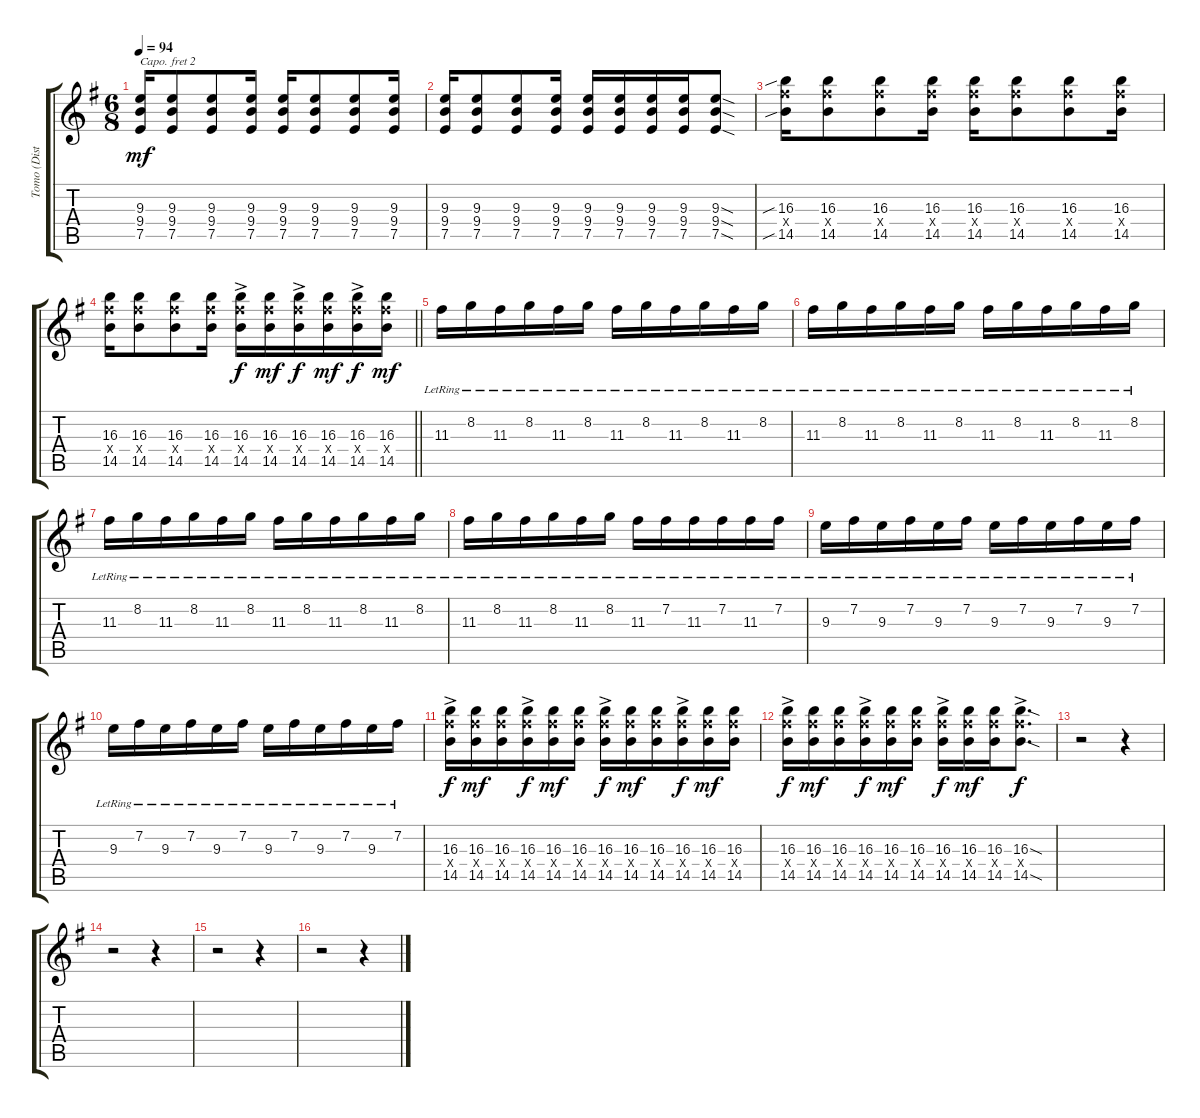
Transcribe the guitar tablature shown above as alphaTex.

\track ("Tomo (Distortion)" "Tomo (Dist") {instrument distortionguitar}
\staff {score tabs}
\capo 2
\tuning (D4 A3 F3 C3 G2 D2) {hide}
\ts (6 8)
\tempo 94
\clef g2
\ks g
(9.3 9.4 7.5).16{dy mf} (9.3 9.4 7.5).8 (9.3 9.4 7.5).8 (9.3 9.4 7.5).16 (9.3 9.4 7.5).16 (9.3 9.4 7.5).8 (9.3 9.4 7.5).8 (9.3 9.4 7.5).16 |
(9.3 9.4 7.5).16 (9.3 9.4 7.5).8 (9.3 9.4 7.5).8 (9.3 9.4 7.5).16 (9.3 9.4 7.5).16 (9.3 9.4 7.5).16 (9.3 9.4 7.5).16 (9.3 9.4 7.5).16 (9.3{sod} 9.4{sod} 7.5{sod}).8 |
(16.3{sib} 16.4{x} 14.5{sib}).16 (16.3 16.4{x} 14.5).8 (16.3 16.4{x} 14.5).8 (16.3 16.4{x} 14.5).16 (16.3 16.4{x} 14.5).16 (16.3 16.4{x} 14.5).8 (16.3 16.4{x} 14.5).8 (16.3 16.4{x} 14.5).16 |
\barLineRight lightlight
(16.3 16.4{x} 14.5).16 (16.3 16.4{x} 14.5).8 (16.3 16.4{x} 14.5).8 (16.3 16.4{x} 14.5).16 (16.3{ac} 16.4{ac x} 14.5{ac}).16{dy f} (16.3 16.4{x} 14.5).16{dy mf} (16.3{ac} 16.4{ac x} 14.5{ac}).16{dy f} (16.3 16.4{x} 14.5).16{dy mf} (16.3{ac} 16.4{ac x} 14.5{ac}).16{dy f} (16.3 16.4{x} 14.5).16{dy mf} |
11.3{lr}.16 8.2{lr}.16 11.3{lr}.16 8.2{lr}.16 11.3{lr}.16 8.2{lr}.16 11.3{lr}.16 8.2{lr}.16 11.3{lr}.16 8.2{lr}.16 11.3{lr}.16 8.2{lr}.16 |
11.3{lr}.16 8.2{lr}.16 11.3{lr}.16 8.2{lr}.16 11.3{lr}.16 8.2{lr}.16 11.3{lr}.16 8.2{lr}.16 11.3{lr}.16 8.2{lr}.16 11.3{lr}.16 8.2{lr}.16 |
11.3{lr}.16 8.2{lr}.16 11.3{lr}.16 8.2{lr}.16 11.3{lr}.16 8.2{lr}.16 11.3{lr}.16 8.2{lr}.16 11.3{lr}.16 8.2{lr}.16 11.3{lr}.16 8.2{lr}.16 |
11.3{lr}.16 8.2{lr}.16 11.3{lr}.16 8.2{lr}.16 11.3{lr}.16 8.2{lr}.16 11.3{lr}.16 7.2{lr}.16 11.3{lr}.16 7.2{lr}.16 11.3{lr}.16 7.2{lr}.16 |
9.3{lr}.16 7.2{lr}.16 9.3{lr}.16 7.2{lr}.16 9.3{lr}.16 7.2{lr}.16 9.3{lr}.16 7.2{lr}.16 9.3{lr}.16 7.2{lr}.16 9.3{lr}.16 7.2{lr}.16 |
9.3{lr}.16 7.2{lr}.16 9.3{lr}.16 7.2{lr}.16 9.3{lr}.16 7.2{lr}.16 9.3{lr}.16 7.2{lr}.16 9.3{lr}.16 7.2{lr}.16 9.3{lr}.16 7.2{lr}.16 |
(16.3{ac} 16.4{ac x} 14.5{ac}).16{dy f} (16.3 16.4{x} 14.5).16{dy mf} (16.3 16.4{x} 14.5).16 (16.3{ac} 16.4{ac x} 14.5{ac}).16{dy f} (16.3 16.4{x} 14.5).16{dy mf} (16.3 16.4{x} 14.5).16 (16.3{ac} 16.4{ac x} 14.5{ac}).16{dy f} (16.3 16.4{x} 14.5).16{dy mf} (16.3 16.4{x} 14.5).16 (16.3{ac} 16.4{ac x} 14.5{ac}).16{dy f} (16.3 16.4{x} 14.5).16{dy mf} (16.3 16.4{x} 14.5).16 |
(16.3{ac} 16.4{ac x} 14.5{ac}).16{dy f} (16.3 16.4{x} 14.5).16{dy mf} (16.3 16.4{x} 14.5).16 (16.3{ac} 16.4{ac x} 14.5{ac}).16{dy f} (16.3 16.4{x} 14.5).16{dy mf} (16.3 16.4{x} 14.5).16 (16.3{ac} 16.4{ac x} 14.5{ac}).16{dy f} (16.3 16.4{x} 14.5).16{dy mf} (16.3 16.4{x} 14.5).16 (16.3{sod ac} 16.4{ac x} 14.5{sod ac}).8{d dy f} |
r.2 r.4 |
r.2 r.4 |
r.2 r.4 |
r.2 r.4
